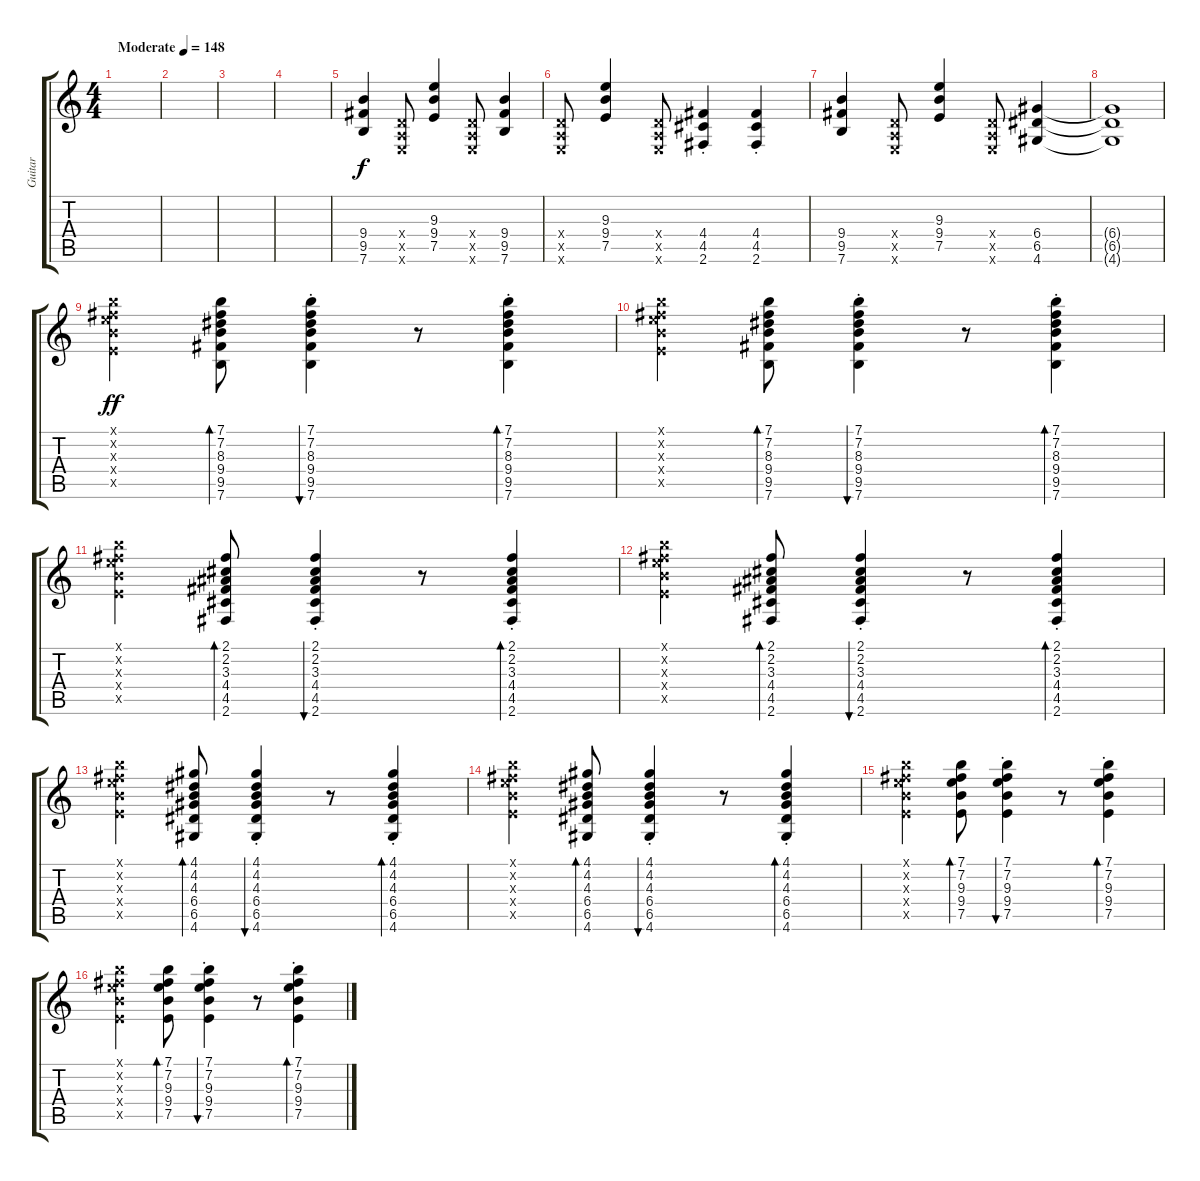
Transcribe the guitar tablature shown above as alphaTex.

\track ("Guitar" "Guitar") {instrument overdrivenguitar}
\staff {score tabs}
\tuning (E4 B3 G3 D3 A2 E2) {hide}
\ts (4 4)
\tempo (148 "Moderate")
\clef g2
\ks c
|
|
|
|
(9.4 9.5 7.6).4 (0.4{x} 0.5{x} 0.6{x}).8 (9.3 9.4 7.5).4 (0.4{x} 0.5{x} 0.6{x}).8 (9.4 9.5 7.6).4 |
(0.4{x} 0.5{x} 0.6{x}).8 (9.3 9.4 7.5).4 (0.4{x} 0.5{x} 0.6{x}).8 (4.4{st} 4.5{st} 2.6{st}).4 (4.4{st} 4.5{st} 2.6{st}).4 |
(9.4 9.5 7.6).4 (0.4{x} 0.5{x} 0.6{x}).8 (9.3 9.4 7.5).4 (0.4{x} 0.5{x} 0.6{x}).8 (6.4 6.5 4.6).4 |
(6.4{t} 6.5{t} 4.6{t}).1 |
(7.1{x} 7.2{x} 9.3{x} 9.4{x} 7.5{x}).4{dy ff instrument electricguitarclean} (7.1 7.2 8.3 9.4 9.5 7.6).8{bd 30} (7.1{st} 7.2{st} 8.3{st} 9.4{st} 9.5{st} 7.6{st}).4{bu 30} r.8 (7.1{st} 7.2{st} 8.3{st} 9.4{st} 9.5{st} 7.6{st}).4{bd 30} |
(7.1{x} 7.2{x} 9.3{x} 9.4{x} 7.5{x}).4 (7.1 7.2 8.3 9.4 9.5 7.6).8{bd 30} (7.1{st} 7.2{st} 8.3{st} 9.4{st} 9.5{st} 7.6{st}).4{bu 30} r.8 (7.1{st} 7.2{st} 8.3{st} 9.4{st} 9.5{st} 7.6{st}).4{bd 30} |
(7.1{x} 7.2{x} 9.3{x} 9.4{x} 7.5{x}).4 (2.1 2.2 3.3 4.4 4.5 2.6).8{bd 30} (2.1{st} 2.2{st} 3.3{st} 4.4{st} 4.5{st} 2.6{st}).4{bu 30} r.8 (2.1{st} 2.2{st} 3.3{st} 4.4{st} 4.5{st} 2.6{st}).4{bd 30} |
(7.1{x} 7.2{x} 9.3{x} 9.4{x} 7.5{x}).4 (2.1 2.2 3.3 4.4 4.5 2.6).8{bd 30} (2.1{st} 2.2{st} 3.3{st} 4.4{st} 4.5{st} 2.6{st}).4{bu 30} r.8 (2.1{st} 2.2{st} 3.3{st} 4.4{st} 4.5{st} 2.6{st}).4{bd 30} |
(7.1{x} 7.2{x} 9.3{x} 9.4{x} 7.5{x}).4 (4.1 4.2 4.3 6.4 6.5 4.6).8{bd 30} (4.1{st} 4.2{st} 4.3{st} 6.4{st} 6.5{st} 4.6{st}).4{bu 30} r.8 (4.1{st} 4.2{st} 4.3{st} 6.4{st} 6.5{st} 4.6{st}).4{bd 30} |
(7.1{x} 7.2{x} 9.3{x} 9.4{x} 7.5{x}).4 (4.1 4.2 4.3 6.4 6.5 4.6).8{bd 30} (4.1{st} 4.2{st} 4.3{st} 6.4{st} 6.5{st} 4.6{st}).4{bu 30} r.8 (4.1{st} 4.2{st} 4.3{st} 6.4{st} 6.5{st} 4.6{st}).4{bd 30} |
(7.1{x} 7.2{x} 9.3{x} 9.4{x} 7.5{x}).4 (7.1 7.2 9.3 9.4 7.5).8{bd 30} (7.1{st} 7.2{st} 9.3{st} 9.4{st} 7.5{st}).4{bu 30} r.8 (7.1{st} 7.2{st} 9.3{st} 9.4{st} 7.5{st}).4{bd 30} |
(7.1{x} 7.2{x} 9.3{x} 9.4{x} 7.5{x}).4 (7.1 7.2 9.3 9.4 7.5).8{bd 30} (7.1{st} 7.2{st} 9.3{st} 9.4{st} 7.5{st}).4{bu 30} r.8 (7.1{st} 7.2{st} 9.3{st} 9.4{st} 7.5{st}).4{bd 30}
